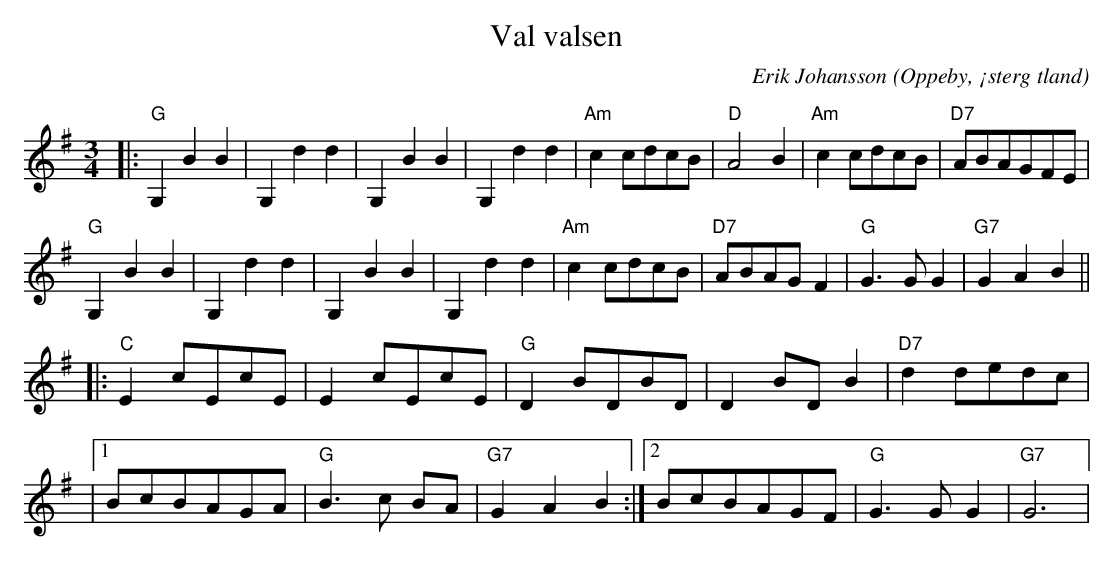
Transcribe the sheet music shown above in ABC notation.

X:1
T:Val valsen
C:Erik Johansson
O:Oppeby, ¡sterg tland
Q:140
M:3/4
L:1/8
K:G
|:"G"G,2B2B2|G,2d2d2 |G,2B2B2|G,2d2d2 |"Am" c2 cdcB| "D" A4 B2 | "Am" c2 cdcB |"D7" ABAGFE |
"G"G,2B2B2|G,2d2d2 |G,2B2B2|G,2d2d2 |"Am" c2 cdcB| "D7" ABAGF2 | "G" G3 G G2 |"G7" G2A2B2 ||
|:"C"E2 cEcE |E2 cEcE|"G" D2 BDBD |D2 BD B2 |"D7"d2 dedc|
|1 BcBAGA|"G"B3 c BA|"G7" G2A2B2:|2 BcBAGF|"G" G3 G G2| "G7" G6 |
